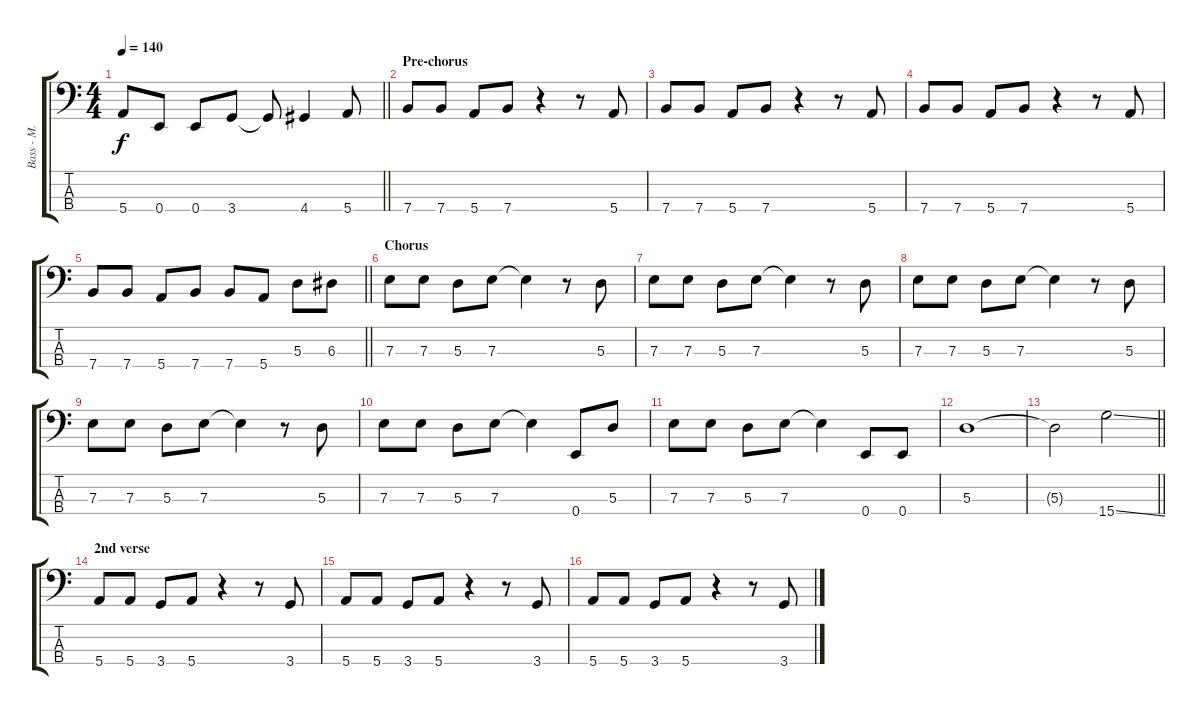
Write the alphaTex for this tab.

\track ("Bass - M. Anthony" "Bass - M. ") {instrument electricbassfinger}
\staff {score tabs}
\tuning (G2 D2 A1 E1) {hide}
\ts (4 4)
\tempo 140
\clef f4
\barLineRight lightlight
\ks c
5.4.8{dy f} 0.4.8 0.4.8 3.4.8 3.4{t}.8 4.4.4 5.4.8 |
\section ("" "Pre-chorus")
7.4.8 7.4.8 5.4.8 7.4.8 r.4 r.8 5.4.8 |
7.4.8 7.4.8 5.4.8 7.4.8 r.4 r.8 5.4.8 |
7.4.8 7.4.8 5.4.8 7.4.8 r.4 r.8 5.4.8 |
\barLineRight lightlight
7.4.8 7.4.8 5.4.8 7.4.8 7.4.8 5.4.8 5.3.8 6.3.8 |
\section ("" "Chorus")
7.3.8 7.3.8 5.3.8 7.3.8 7.3{t}.4 r.8 5.3.8 |
7.3.8 7.3.8 5.3.8 7.3.8 7.3{t}.4 r.8 5.3.8 |
7.3.8 7.3.8 5.3.8 7.3.8 7.3{t}.4 r.8 5.3.8 |
7.3.8 7.3.8 5.3.8 7.3.8 7.3{t}.4 r.8 5.3.8 |
7.3.8 7.3.8 5.3.8 7.3.8 7.3{t}.4 0.4.8 5.3.8 |
7.3.8 7.3.8 5.3.8 7.3.8 7.3{t}.4 0.4.8 0.4.8 |
5.3.1 |
\barLineRight lightlight
5.3{t}.2 15.4{ss}.2 |
\section ("" "2nd verse")
5.4.8 5.4.8 3.4.8 5.4.8 r.4 r.8 3.4.8 |
5.4.8 5.4.8 3.4.8 5.4.8 r.4 r.8 3.4.8 |
5.4.8 5.4.8 3.4.8 5.4.8 r.4 r.8 3.4.8
